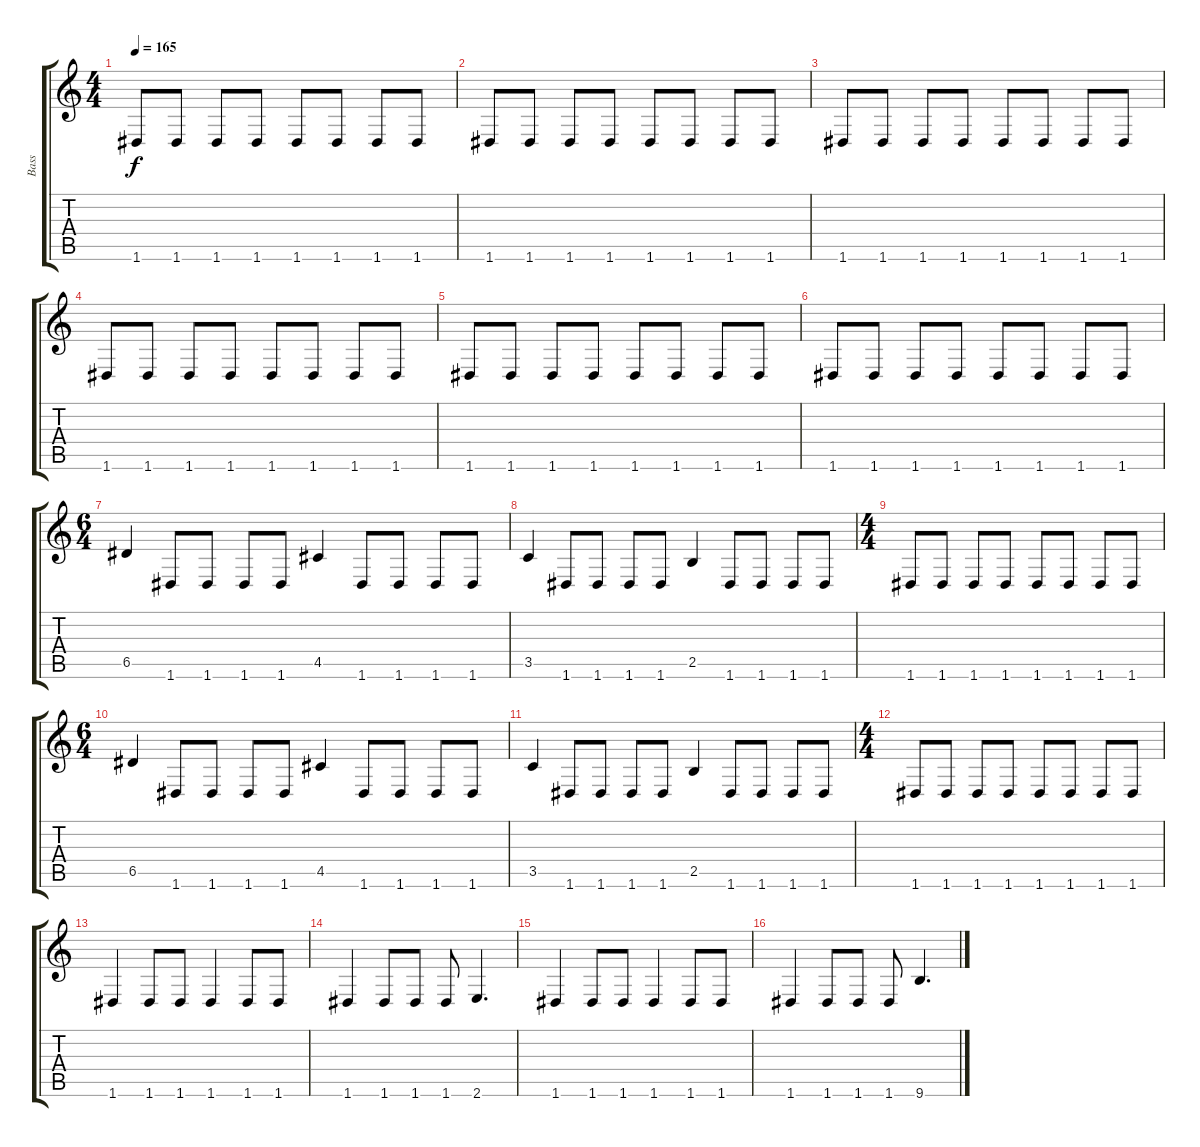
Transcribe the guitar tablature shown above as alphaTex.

\track ("Bass" "Bass") {instrument electricbassfinger}
\staff {score tabs}
\tuning (E4 B3 G3 D3 A2 D2) {hide}
\ts (4 4)
\tempo 165
\clef g2
\ks c
1.6.8{dy f} 1.6.8 1.6.8 1.6.8 1.6.8 1.6.8 1.6.8 1.6.8 |
1.6.8 1.6.8 1.6.8 1.6.8 1.6.8 1.6.8 1.6.8 1.6.8 |
1.6.8 1.6.8 1.6.8 1.6.8 1.6.8 1.6.8 1.6.8 1.6.8 |
1.6.8 1.6.8 1.6.8 1.6.8 1.6.8 1.6.8 1.6.8 1.6.8 |
1.6.8 1.6.8 1.6.8 1.6.8 1.6.8 1.6.8 1.6.8 1.6.8 |
1.6.8 1.6.8 1.6.8 1.6.8 1.6.8 1.6.8 1.6.8 1.6.8 |
\ts (6 4)
6.5.4 1.6.8 1.6.8 1.6.8 1.6.8 4.5.4 1.6.8 1.6.8 1.6.8 1.6.8 |
3.5.4 1.6.8 1.6.8 1.6.8 1.6.8 2.5.4 1.6.8 1.6.8 1.6.8 1.6.8 |
\ts (4 4)
1.6.8 1.6.8 1.6.8 1.6.8 1.6.8 1.6.8 1.6.8 1.6.8 |
\ts (6 4)
6.5.4 1.6.8 1.6.8 1.6.8 1.6.8 4.5.4 1.6.8 1.6.8 1.6.8 1.6.8 |
3.5.4 1.6.8 1.6.8 1.6.8 1.6.8 2.5.4 1.6.8 1.6.8 1.6.8 1.6.8 |
\ts (4 4)
1.6.8 1.6.8 1.6.8 1.6.8 1.6.8 1.6.8 1.6.8 1.6.8 |
1.6.4 1.6.8 1.6.8 1.6.4 1.6.8 1.6.8 |
1.6.4 1.6.8 1.6.8 1.6.8 2.6.4{d} |
1.6.4 1.6.8 1.6.8 1.6.4 1.6.8 1.6.8 |
1.6.4 1.6.8 1.6.8 1.6.8 9.6.4{d}
